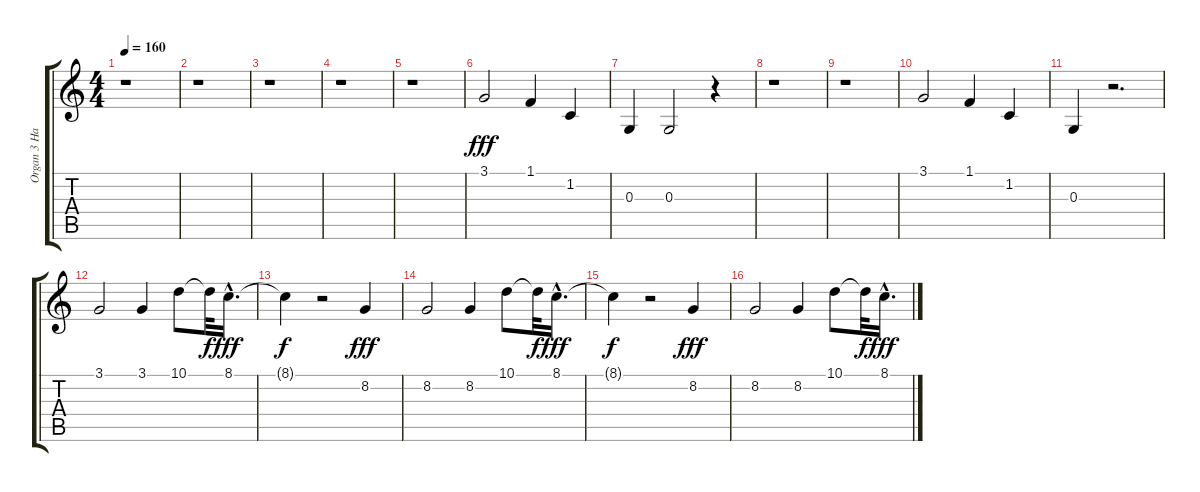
\track ("Organ 3 Harmony" "Organ 3 Ha") {instrument rockorgan}
\staff {score tabs}
\tuning (E4 B3 G3 D3 A2 E2) {hide}
\ts (4 4)
\tempo 160
\clef g2
\ks c
r.1{dy f} |
r.1 |
r.1 |
r.1 |
r.1 |
3.1.2{dy fff} 1.1.4 1.2.4 |
0.3.4 0.3.2 r.4 |
r.1 |
r.1 |
3.1.2 1.1.4 1.2.4 |
0.3.4 r.2{d} |
3.1.2 3.1.4 10.1.8 10.1{t}.32{dy f} 8.1{hac}.16{d dy fff} |
8.1{t}.4{dy f} r.2 8.2.4{dy fff} |
8.2.2 8.2.4 10.1.8 10.1{t}.32{dy f} 8.1{hac}.16{d dy fff} |
8.1{t}.4{dy f} r.2 8.2.4{dy fff} |
8.2.2 8.2.4 10.1.8 10.1{t}.32{dy f} 8.1{hac}.16{d dy fff}
